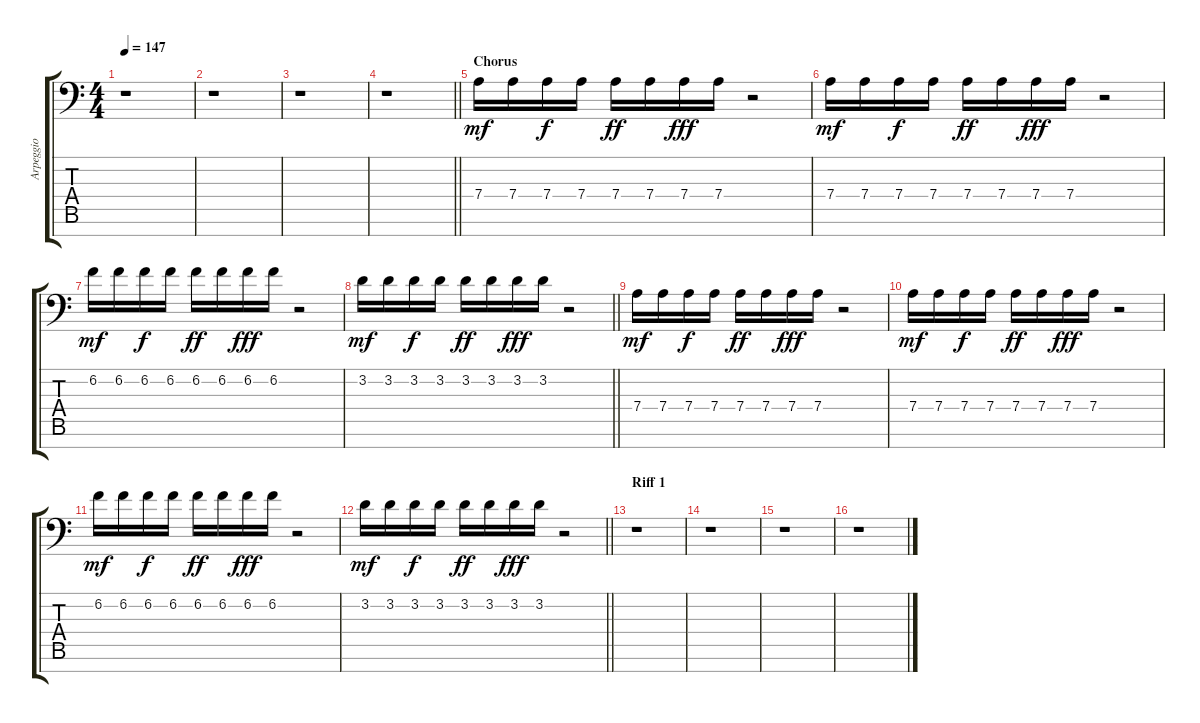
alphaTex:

\track ("Arpeggio" "Arpeggio") {instrument pad4choir}
\staff {score tabs}
\tuning (C8 B3 G3 D3 A2 E2 A-1) {hide}
\ts (4 4)
\tempo 147
\clef f4
\ks c
r.1{dy fff} |
r.1 |
r.1 |
\barLineRight lightlight
r.1 |
\section ("" "Chorus")
7.4.16{dy mf} 7.4.16 7.4.16{dy f} 7.4.16 7.4.16{dy ff} 7.4.16 7.4.16{dy fff} 7.4.16 r.2 |
7.4.16{dy mf} 7.4.16 7.4.16{dy f} 7.4.16 7.4.16{dy ff} 7.4.16 7.4.16{dy fff} 7.4.16 r.2 |
6.2.16{dy mf} 6.2.16 6.2.16{dy f} 6.2.16 6.2.16{dy ff} 6.2.16 6.2.16{dy fff} 6.2.16 r.2 |
\barLineRight lightlight
3.2.16{dy mf} 3.2.16 3.2.16{dy f} 3.2.16 3.2.16{dy ff} 3.2.16 3.2.16{dy fff} 3.2.16 r.2 |
7.4.16{dy mf} 7.4.16 7.4.16{dy f} 7.4.16 7.4.16{dy ff} 7.4.16 7.4.16{dy fff} 7.4.16 r.2 |
7.4.16{dy mf} 7.4.16 7.4.16{dy f} 7.4.16 7.4.16{dy ff} 7.4.16 7.4.16{dy fff} 7.4.16 r.2 |
6.2.16{dy mf} 6.2.16 6.2.16{dy f} 6.2.16 6.2.16{dy ff} 6.2.16 6.2.16{dy fff} 6.2.16 r.2 |
\barLineRight lightlight
3.2.16{dy mf} 3.2.16 3.2.16{dy f} 3.2.16 3.2.16{dy ff} 3.2.16 3.2.16{dy fff} 3.2.16 r.2 |
\section ("" "Riff 1")
r.1 |
r.1 |
r.1 |
r.1
